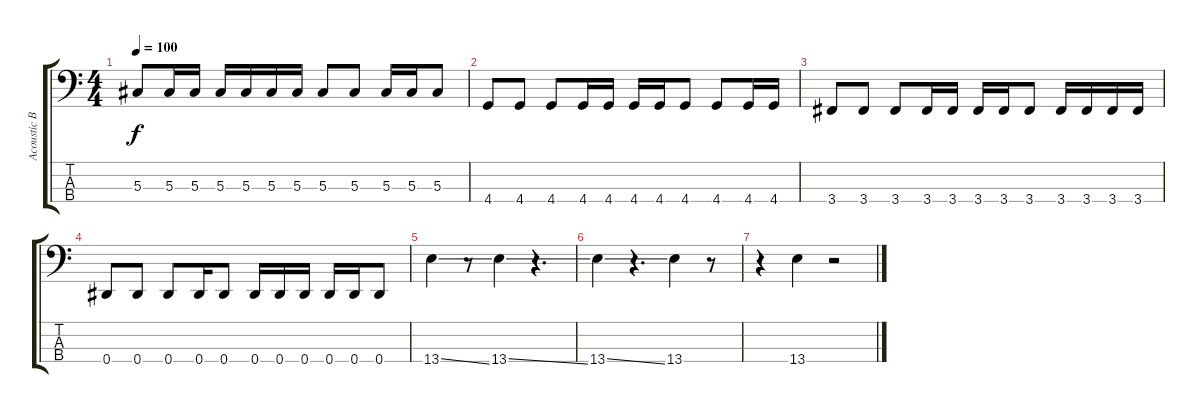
\track ("Acoustic Bass (Mike Inez)" "Acoustic B") {instrument acousticbass}
\staff {score tabs}
\tuning (Gb2 Db2 Ab1 Eb1) {hide}
\ts (4 4)
\tempo 100
\clef f4
\ks c
5.3.8{dy f} 5.3.16 5.3.16 5.3.16 5.3.16 5.3.16 5.3.16 5.3.8 5.3.8 5.3.16 5.3.16 5.3.8 |
4.4.8 4.4.8 4.4.8 4.4.16 4.4.16 4.4.16 4.4.16 4.4.8 4.4.8 4.4.16 4.4.16 |
3.4.8 3.4.8 3.4.8 3.4.16 3.4.16 3.4.16 3.4.16 3.4.8 3.4.16 3.4.16 3.4.16 3.4.16 |
0.4.8 0.4.8 0.4.8 0.4.16 0.4.8 0.4.16 0.4.16 0.4.16 0.4.16 0.4.16 0.4.8 |
13.4{ss}.4 r.8 13.4{ss}.4 r.4{d} |
13.4{ss}.4 r.4{d} 13.4.4 r.8 |
r.4 13.4.4 r.2
